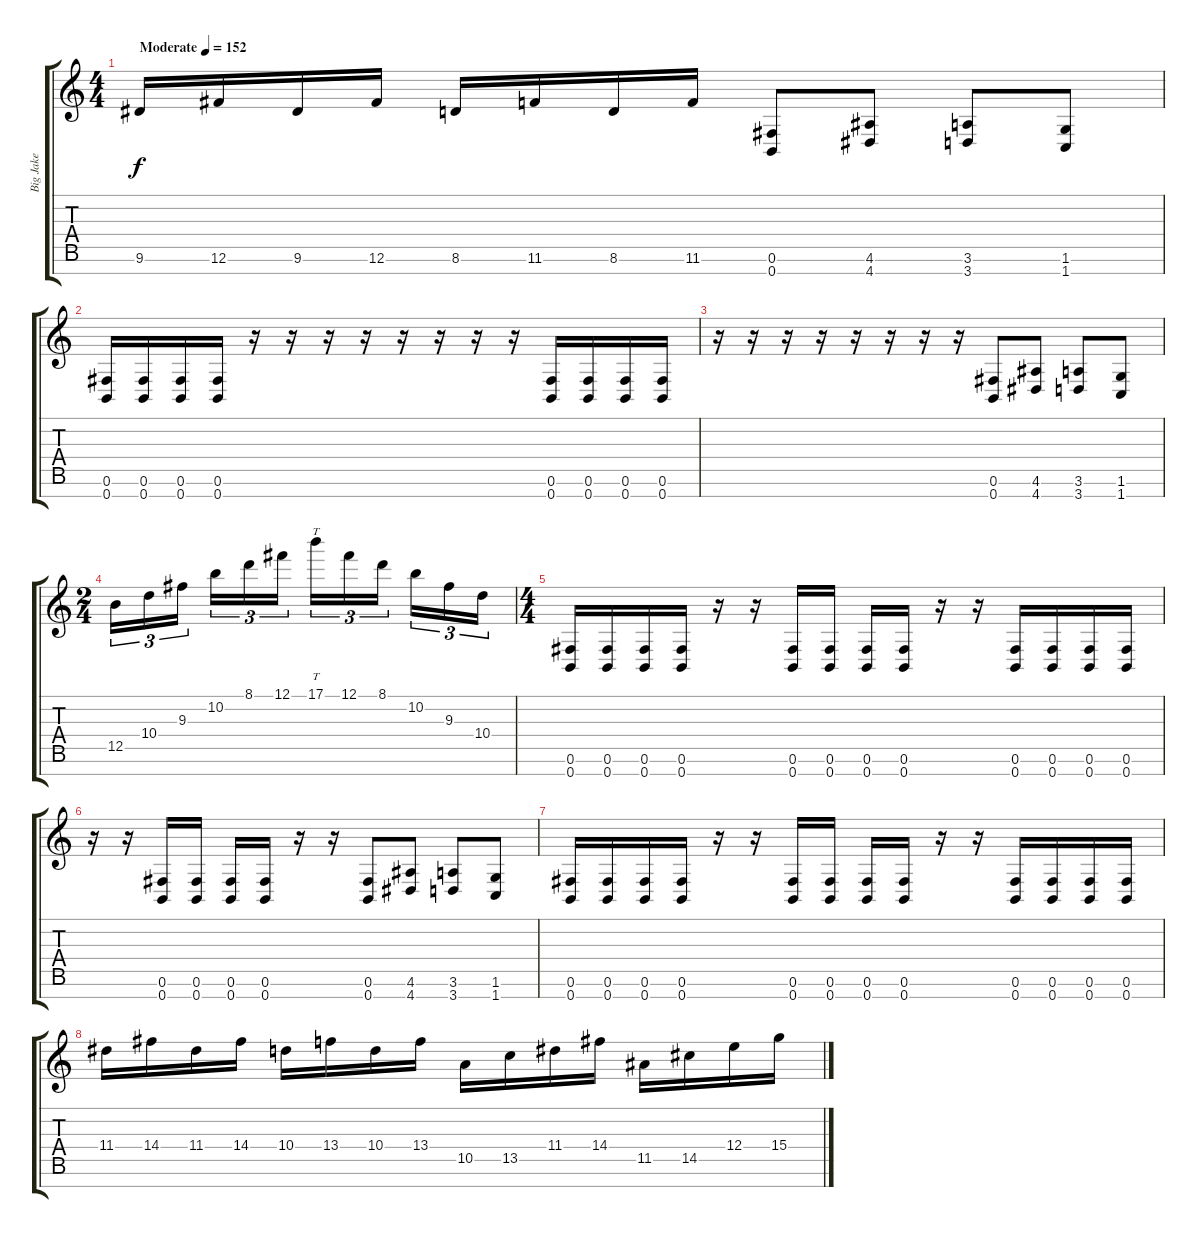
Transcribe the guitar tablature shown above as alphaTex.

\track ("Big Jake" "Big Jake") {instrument distortionguitar}
\staff {score tabs}
\tuning (Gb4 Db4 A3 E3 B2 Gb2 B1) {hide}
\ts (4 4)
\tempo (152 "Moderate")
\clef g2
\ks c
9.6.16{dy f instrument distortionguitar} 12.6.16 9.6.16 12.6.16 8.6.16 11.6.16 8.6.16 11.6.16 (0.6 0.7).8 (4.6 4.7).8 (3.6 3.7).8 (1.6 1.7).8 |
(0.6 0.7).16 (0.6 0.7).16 (0.6 0.7).16 (0.6 0.7).16 r.16 r.16 r.16 r.16 r.16 r.16 r.16 r.16 (0.6 0.7).16 (0.6 0.7).16 (0.6 0.7).16 (0.6 0.7).16 |
r.16 r.16 r.16 r.16 r.16 r.16 r.16 r.16 (0.6 0.7).8 (4.6 4.7).8 (3.6 3.7).8 (1.6 1.7).8 |
\ts (2 4)
12.5.16{tu (3 2)} 10.4.16{tu (3 2)} 9.3.16{tu (3 2) beam splitsecondary} 10.2.16{tu (3 2)} 8.1.16{tu (3 2)} 12.1.16{tu (3 2)} 17.1.16{tt tu (3 2)} 12.1.16{tu (3 2)} 8.1.16{tu (3 2) beam splitsecondary} 10.2.16{tu (3 2)} 9.3.16{tu (3 2)} 10.4.16{tu (3 2)} |
\ts (4 4)
(0.6 0.7).16 (0.6 0.7).16 (0.6 0.7).16 (0.6 0.7).16 r.16 r.16 (0.6 0.7).16 (0.6 0.7).16 (0.6 0.7).16 (0.6 0.7).16 r.16 r.16 (0.6 0.7).16 (0.6 0.7).16 (0.6 0.7).16 (0.6 0.7).16 |
r.16 r.16 (0.6 0.7).16 (0.6 0.7).16 (0.6 0.7).16 (0.6 0.7).16 r.16 r.16 (0.6 0.7).8 (4.6 4.7).8 (3.6 3.7).8 (1.6 1.7).8 |
(0.6 0.7).16 (0.6 0.7).16 (0.6 0.7).16 (0.6 0.7).16 r.16 r.16 (0.6 0.7).16 (0.6 0.7).16 (0.6 0.7).16 (0.6 0.7).16 r.16 r.16 (0.6 0.7).16 (0.6 0.7).16 (0.6 0.7).16 (0.6 0.7).16 |
11.4.16 14.4.16 11.4.16 14.4.16 10.4.16 13.4.16 10.4.16 13.4.16 10.5.16 13.5.16 11.4.16 14.4.16 11.5.16 14.5.16 12.4.16 15.4.16
